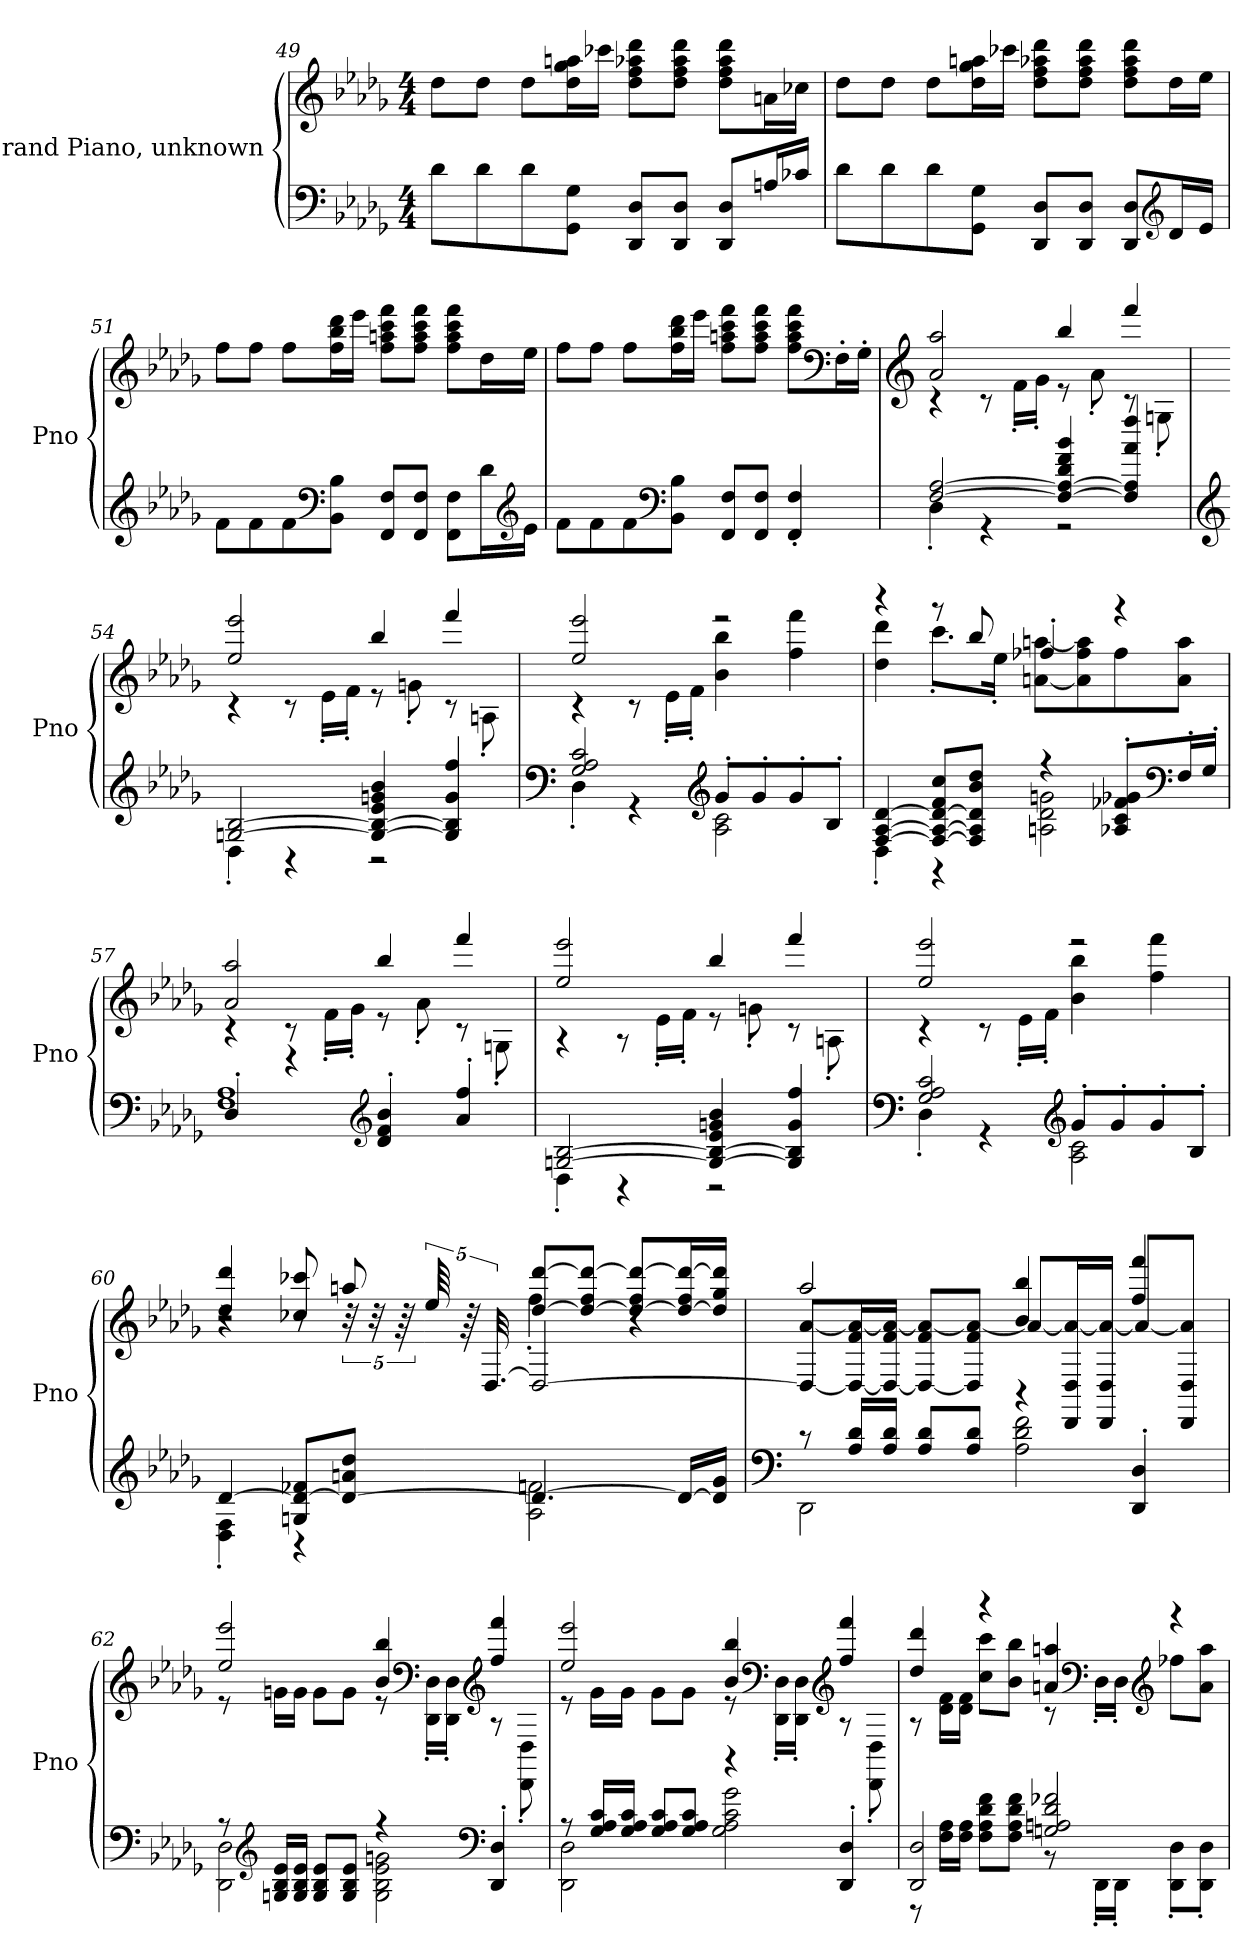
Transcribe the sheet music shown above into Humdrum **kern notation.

**kern	**kern
*part1	*part1
*staff2	*staff1
*I"Grand Piano, unknown	*
*I'Pno	*
*clefF4	*clefG2
*k[b-e-a-d-g-]	*k[b-e-a-d-g-]
*M4/4	*M4/4
=49	=49
8d-\L	8dd-\L
8d-\	8dd-\J
8d-\	8dd-\L
8GG-\ 8G-\J	16dd-\ 16gg-\ 16aan\L
.	16ccc-X\JJ
8DD-/ 8D-/L	8dd-\ 8ff\ 8aa-X\ 8ddd-\L
8DD-/ 8D-/J	8dd-\ 8ff\ 8aa-\ 8ddd-\J
8DD-/ 8D-/L	8dd-\ 8ff\ 8aa-\ 8ddd-\L
16An/L	16an\L
16c-X/JJ	16cc-X\JJ
!!LO:LB:g=z
=50	=50
8d-\L	8dd-\L
8d-\	8dd-\J
8d-\	8dd-\L
8GG-\ 8G-\J	16dd-\ 16gg-\ 16aan\L
.	16ccc-X\JJ
8DD-/ 8D-/L	8dd-\ 8ff\ 8aa-X\ 8ddd-\L
8DD-/ 8D-/J	8dd-\ 8ff\ 8aa-\ 8ddd-\J
8DD-/ 8D-/L	8dd-\ 8ff\ 8aa-\ 8ddd-\L
*clefG2	*
16d-/L	16dd-\L
16e-/JJ	16ee-\JJ
=51	=51
8f\L	8ff\L
8f\	8ff\J
8f\	8ff\L
*clefF4	*
8BB-\ 8B-\J	16ff\ 16bb-\ 16ddd-\L
.	16eee-\JJ
8FF/ 8F/L	8ff\ 8aan\ 8ccc\ 8fff\L
8FF/ 8F/J	8ff\ 8aa\ 8ccc\ 8fff\J
8FF\ 8F\L	8ff\ 8aa\ 8ccc\ 8fff\L
16d-\L	16dd-\L
*clefG2	*
16e-\JJ	16ee-\JJ
=52	=52
8f\L	8ff\L
8f\	8ff\J
8f\	8ff\L
*clefF4	*
8BB-\ 8B-\J	16ff\ 16bb-\ 16ddd-\L
.	16eee-\JJ
8FF/ 8F/L	8ff\ 8aan\ 8ccc\ 8fff\L
8FF/ 8F/J	8ff\ 8aa\ 8ccc\ 8fff\J
4FF/' 4F/'	8ff\ 8aa\ 8ccc\ 8fff\L
*	*clefF4
.	16F'\L
.	16G-'\JJ
!!LO:LB:g=z
=53	=53
*	*clefG2
*^	*^
[2F/ [2A-/	4D-'\	2a-/ 2aa-/	4r
.	4r	.	8r
.	.	.	16f'\LL
.	.	.	16g-'\JJ
4F/_ 4A-/_ 4d-/ 4f/ 4b-/	2r	4bb-/	8r
.	.	.	8a-'\
4F/] 4A-/] 4a-/ 4ff/	.	4fff/	8r
.	.	.	8Gn'\
=54	=54	=54	=54
*clefG2	*	*	*
[2Gn/ [2B-/	4D-'\	2ee-/ 2eee-/	4r
.	4r	.	8r
.	.	.	16e-'\LL
.	.	.	16f'\JJ
4G/_ 4B-/_ 4e-/ 4gn/ 4b-/	2r	4bb-/	8r
.	.	.	8gn'\
4G/] 4B-/] 4g/ 4ff/	.	4fff/	8r
.	.	.	8An'\
=55	=55	=55	=55
*clefF4	*	*	*
2G-/ 2A-/ 2c/	4D-'\	2ee-/ 2eee-/	4r
.	4r	.	8r
.	.	.	16e-'\LL
.	.	.	16f'\JJ
*clefG2	*	*	*
8g-'/L	2A-\ 2c\	2r	4b-\ 4bb-\
8g-'/	.	.	.
8g-'/	.	.	4ff\ 4fff\
8B-'/J	.	.	.
!!LO:LB:g=z	!!
=56	=56	=56	=56
[4F/ [4A-/ [4d-/	4D-'\	4r	4dd-\ 4ddd-\
8F/_ 8A-/_ 8d-/_ 8f/ 8cc/L	4r	8r	8.ccc'\L
8F/] 8A-/] 8d-/] 8b-/ 8dd-/J	.	8bb-/	.
.	.	.	16ee-'\Jk
4r	2An\ 2d-\ 2gn\	4ff-X'/	[8an\ [8aan\L
.	.	.	8a\] 8ff-\ 8aa\]
8A-X/' 8c/' 8f-X/' 8g-X/'L	.	4r	8ff-\
*clefF4	*	*	*
16F'/L	.	.	8a\ 8aa\J
16G-'/JJ	.	.	.
=57	=57	=57	=57
4D-'/	1F 1A-	2a-/ 2aa-/	4r
4r	.	.	8r
.	.	.	16f'\LL
.	.	.	16g-'\JJ
*clefG2	*	*	*
4d-/' 4f/' 4b-/'	.	4bb-/	8r
.	.	.	8a-'\
4a-/' 4ff/'	.	4fff/	8r
.	.	.	8Gn'\
=58	=58	=58	=58
[2Gn/ [2B-/	4D-'\	2ee-/ 2eee-/	4r
.	4r	.	8r
.	.	.	16e-'\LL
.	.	.	16f'\JJ
4G/_ 4B-/_ 4e-/ 4gn/ 4b-/	2r	4bb-/	8r
.	.	.	8gn'\
4G/] 4B-/] 4g/ 4ff/	.	4fff/	8r
.	.	.	8An'\
!!LO:PB:g=z	!!
=59	=59	=59	=59
*clefF4	*	*	*
2G-/ 2A-/ 2c/	4D-'\	2ee-/ 2eee-/	4r
.	4r	.	8r
.	.	.	16e-'\LL
.	.	.	16f'\JJ
*clefG2	*	*	*
8g-'/L	2A-\ 2c\	2r	4b-\ 4bb-\
8g-'/	.	.	.
8g-'/	.	.	4ff\ 4fff\
8B-'/J	.	.	.
=60	=60	=60	=60
*	*	*	*^
[4d-/	4D-\' 4F\'	4r	2r	4dd-/ 4ddd-/
8Gn/ 8d-/_ 8f-X/L	4r	8r	.	8cc-X/ 8ccc-X/
8d-/_ 8an/ 8dd-/J	.	8aan/	.	40r
.	.	.	.	40r
.	.	.	.	80r
.	.	.	.	80ee-/
.	.	.	.	80r
.	.	.	.	[40.D-/
4.d-/_	2A-\ 2fn\	[8dd-/ [8ddd-/L	4ff'\	2D-/_
.	.	8dd-/_ 8ff/ 8ddd-/_J	.	.
.	.	8dd-/_ 8ff/ 8ddd-/_L	4r	.
16d-/LL_	.	16dd-/_ 16ff/ 16ddd-/_L	.	.
16d-/] 16g-/JJ	.	16dd-/] 16gg-/ 16ddd-/]JJ	.	.
*	*	*v	*v	*v
!!LO:LB:g=z
=61	=61	=61
*clefF4	*	*
*	*	*^
8r	2DD-\	2aa-/	8D-/_ [8a-/L
16A-/ 16d-/LL	.	.	16D-/_ 16f/ 16a-/_L
16A-/ 16d-/JJ	.	.	16D-/_ 16f/ 16a-/_JJ
8A-/ 8d-/L	.	.	8D-/_ 8f/ 8a-/_L
8A-/ 8d-/J	.	.	8D-/] 8f/ 8a-/_J
4r	2A-\ 2d-\ 2f\	4b-/ 4bb-/	8a-/L_
.	.	.	16DD-/ 16D-/ 16a-/_L
.	.	.	16DD-/ 16D-/ 16a-/_JJ
4DD-/' 4D-/'	.	4ff/ 4fff/	8a-/L_
.	.	.	8DD-/ 8D-/ 8a-/]J
=62	=62	=62	=62
8r	2DD-\ 2D-\	2ee-/ 2eee-/	8r
*clefG2	*	*	*
16Gn/ 16B-/ 16e-/LL	.	.	16gn\LL
16G/ 16B-/ 16e-/JJ	.	.	16g\JJ
8G/ 8B-/ 8e-/L	.	.	8g\L
8G/ 8B-/ 8e-/J	.	.	8g\J
4r	2G\ 2B-\ 2e-\ 2gn\	4b-/ 4bb-/	8r
*	*	*clefF4	*
.	.	.	16DD-\' 16D-\'LL
.	.	.	16DD-\' 16D-\'JJ
*clefF4	*	*clefG2	*
4DD-/' 4D-/'	.	4ff/ 4fff/	8r
.	.	.	8DD-\' 8D-\'
!!LO:LB:g=z	!!
=63	=63	=63	=63
8r	2DD-\ 2D-\	2ee-/ 2eee-/	8r
16G-/ 16A-/ 16c/LL	.	.	16g-\LL
16G-/ 16A-/ 16c/JJ	.	.	16g-\JJ
8G-/ 8A-/ 8c/L	.	.	8g-\L
8G-/ 8A-/ 8c/J	.	.	8g-\J
4r	2G-\ 2A-\ 2c\ 2g-\	4b-/ 4bb-/	8r
*	*	*clefF4	*
.	.	.	16DD-\' 16D-\'LL
.	.	.	16DD-\' 16D-\'JJ
*	*	*clefG2	*
4DD-/' 4D-/'	.	4ff/ 4fff/	8r
.	.	.	8DD-\' 8D-\'
=64	=64	=64	=64
2DD-/ 2D-/	8r	4dd-/ 4ddd-/	8r
.	16F\ 16A-\LL	.	16d-\ 16f\LL
.	16F\ 16A-\JJ	.	16d-\ 16f\JJ
.	8F\ 8A-\ 8d-\ 8f\L	4r	8cc\ 8ccc\L
.	8F\ 8A-\ 8d-\ 8f\J	.	8b-\ 8bb-\J
2Gn/ 2An/ 2d-/ 2f-X/	8r	4an/ 4aan/	8r
*	*	*clefF4	*
.	16DD-'\LL	.	16D-'\LL
.	16DD-'\JJ	.	16D-'\JJ
*	*	*clefG2	*
.	8DD-\' 8D-\'L	4r	8ff-X\L
.	8DD-\' 8D-\'J	.	8a\ 8aa\J
*v	*v	*	*
*	*v	*v
=	=
*-	*-
